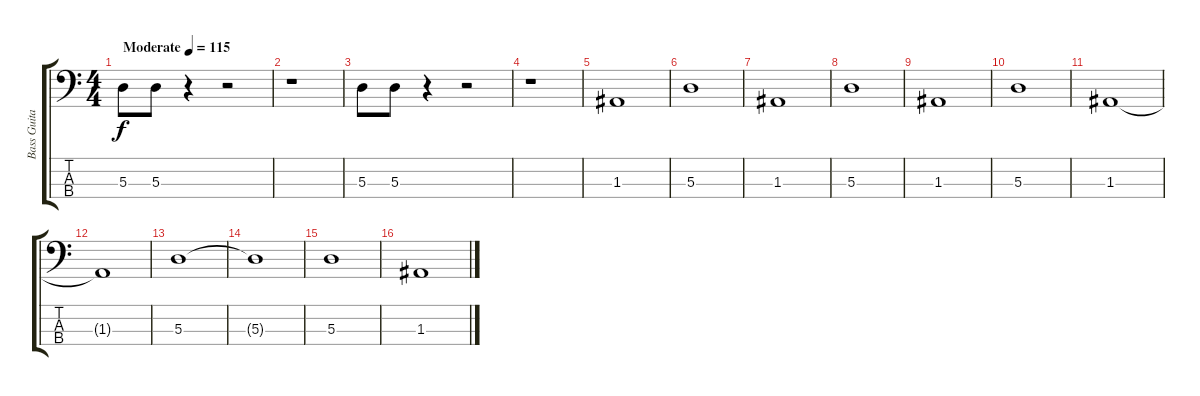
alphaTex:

\track ("Bass Guitar" "Bass Guita") {instrument electricbasspick}
\staff {score tabs}
\tuning (G2 D2 A1 E1) {hide}
\ts (4 4)
\tempo (115 "Moderate")
\clef f4
\ks c
5.3.8{dy f instrument electricbasspick} 5.3.8 r.4 r.2 |
r.1 |
5.3.8 5.3.8 r.4 r.2 |
r.1 |
1.3.1 |
5.3.1 |
1.3.1 |
5.3.1 |
1.3.1 |
5.3.1 |
1.3.1 |
1.3{t}.1 |
5.3.1 |
5.3{t}.1 |
5.3.1 |
1.3.1
